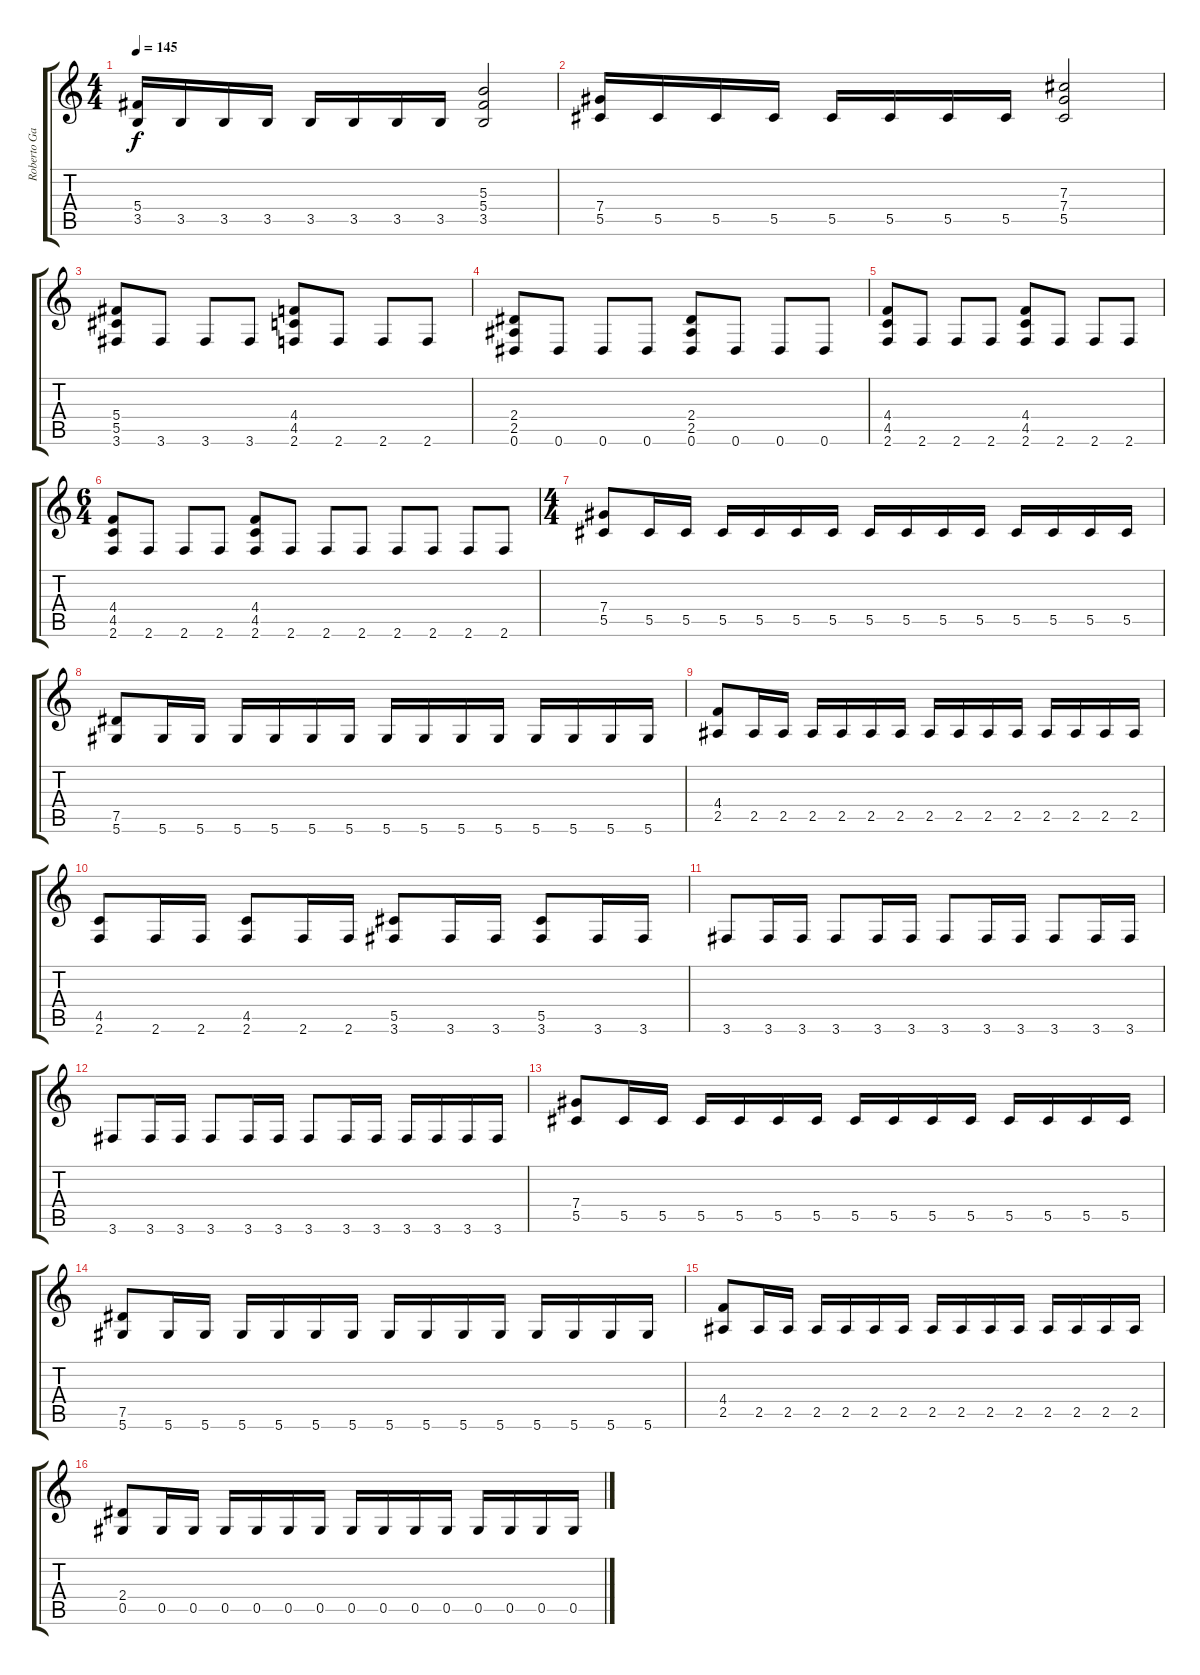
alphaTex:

\track ("Roberto García" "Roberto Ga") {instrument distortionguitar}
\staff {score tabs}
\tuning (Eb4 Bb3 Gb3 Db3 Ab2 Eb2) {hide}
\ts (4 4)
\tempo 145
\clef g2
\ks c
(5.4 3.5).16{dy f} 3.5.16 3.5.16 3.5.16 3.5.16 3.5.16 3.5.16 3.5.16 (5.3 5.4 3.5).2 |
(7.4 5.5).16 5.5.16 5.5.16 5.5.16 5.5.16 5.5.16 5.5.16 5.5.16 (7.3 7.4 5.5).2 |
(5.4 5.5 3.6).8 3.6.8 3.6.8 3.6.8 (4.4 4.5 2.6).8 2.6.8 2.6.8 2.6.8 |
(2.4 2.5 0.6).8 0.6.8 0.6.8 0.6.8 (2.4 2.5 0.6).8 0.6.8 0.6.8 0.6.8 |
(4.4 4.5 2.6).8 2.6.8 2.6.8 2.6.8 (4.4 4.5 2.6).8 2.6.8 2.6.8 2.6.8 |
\ts (6 4)
(4.4 4.5 2.6).8 2.6.8 2.6.8 2.6.8 (4.4 4.5 2.6).8 2.6.8 2.6.8 2.6.8 2.6.8 2.6.8 2.6.8 2.6.8 |
\ts (4 4)
(7.4 5.5).8 5.5.16 5.5.16 5.5.16 5.5.16 5.5.16 5.5.16 5.5.16 5.5.16 5.5.16 5.5.16 5.5.16 5.5.16 5.5.16 5.5.16 |
(7.5 5.6).8 5.6.16 5.6.16 5.6.16 5.6.16 5.6.16 5.6.16 5.6.16 5.6.16 5.6.16 5.6.16 5.6.16 5.6.16 5.6.16 5.6.16 |
(4.4 2.5).8 2.5.16 2.5.16 2.5.16 2.5.16 2.5.16 2.5.16 2.5.16 2.5.16 2.5.16 2.5.16 2.5.16 2.5.16 2.5.16 2.5.16 |
(4.5 2.6).8 2.6.16 2.6.16 (4.5 2.6).8 2.6.16 2.6.16 (5.5 3.6).8 3.6.16 3.6.16 (5.5 3.6).8 3.6.16 3.6.16 |
3.6.8 3.6.16 3.6.16 3.6.8 3.6.16 3.6.16 3.6.8 3.6.16 3.6.16 3.6.8 3.6.16 3.6.16 |
3.6.8 3.6.16 3.6.16 3.6.8 3.6.16 3.6.16 3.6.8 3.6.16 3.6.16 3.6.16 3.6.16 3.6.16 3.6.16 |
(7.4 5.5).8 5.5.16 5.5.16 5.5.16 5.5.16 5.5.16 5.5.16 5.5.16 5.5.16 5.5.16 5.5.16 5.5.16 5.5.16 5.5.16 5.5.16 |
(7.5 5.6).8 5.6.16 5.6.16 5.6.16 5.6.16 5.6.16 5.6.16 5.6.16 5.6.16 5.6.16 5.6.16 5.6.16 5.6.16 5.6.16 5.6.16 |
(4.4 2.5).8 2.5.16 2.5.16 2.5.16 2.5.16 2.5.16 2.5.16 2.5.16 2.5.16 2.5.16 2.5.16 2.5.16 2.5.16 2.5.16 2.5.16 |
(2.4 0.5).8 0.5.16 0.5.16 0.5.16 0.5.16 0.5.16 0.5.16 0.5.16 0.5.16 0.5.16 0.5.16 0.5.16 0.5.16 0.5.16 0.5.16
